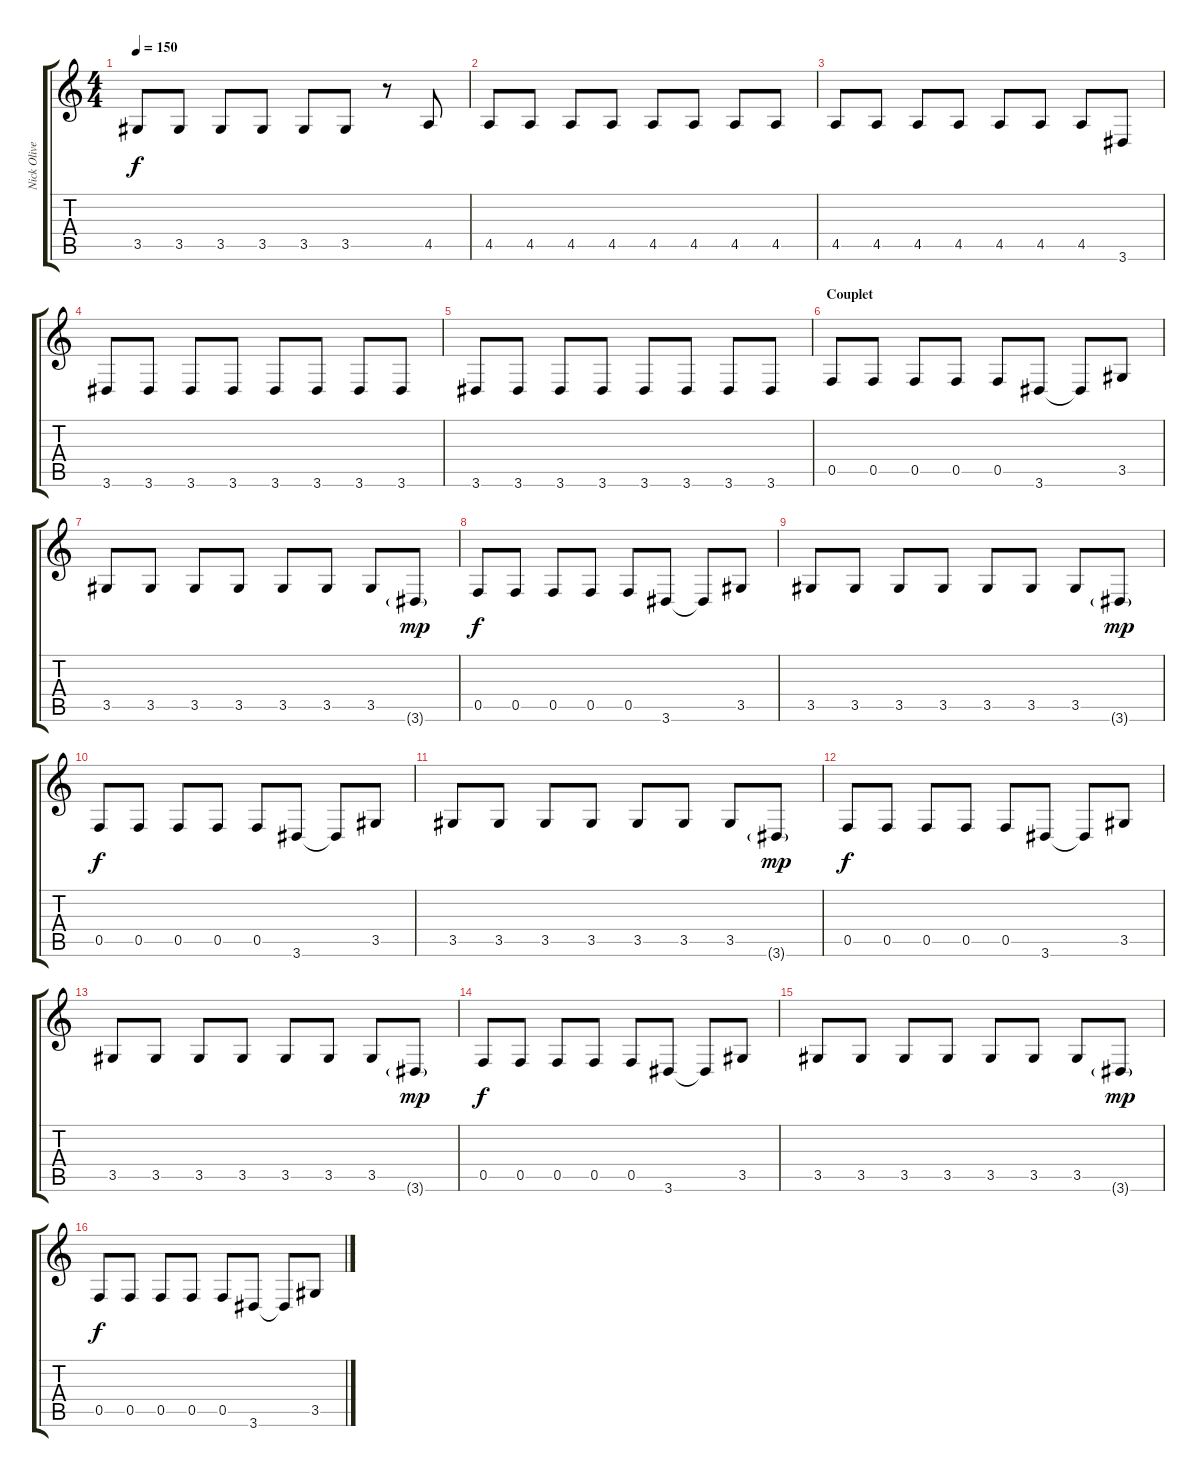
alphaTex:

\track ("Nick Oliveri" "Nick Olive") {instrument electricbassfinger}
\staff {score tabs}
\tuning (C4 G3 Eb3 Bb2 F2 C2) {hide}
\ts (4 4)
\tempo 150
\clef g2
\ks c
3.5.8{dy f} 3.5.8 3.5.8 3.5.8 3.5.8 3.5.8 r.8 4.5.8 |
4.5.8 4.5.8 4.5.8 4.5.8 4.5.8 4.5.8 4.5.8 4.5.8 |
4.5.8 4.5.8 4.5.8 4.5.8 4.5.8 4.5.8 4.5.8 3.6.8 |
3.6.8 3.6.8 3.6.8 3.6.8 3.6.8 3.6.8 3.6.8 3.6.8 |
3.6.8 3.6.8 3.6.8 3.6.8 3.6.8 3.6.8 3.6.8 3.6.8 |
\section ("" "Couplet")
0.5.8 0.5.8 0.5.8 0.5.8 0.5.8 3.6.8 3.6{t}.8 3.5.8 |
3.5.8 3.5.8 3.5.8 3.5.8 3.5.8 3.5.8 3.5.8 3.6{g}.8{dy mp} |
0.5.8{dy f} 0.5.8 0.5.8 0.5.8 0.5.8 3.6.8 3.6{t}.8 3.5.8 |
3.5.8 3.5.8 3.5.8 3.5.8 3.5.8 3.5.8 3.5.8 3.6{g}.8{dy mp} |
0.5.8{dy f} 0.5.8 0.5.8 0.5.8 0.5.8 3.6.8 3.6{t}.8 3.5.8 |
3.5.8 3.5.8 3.5.8 3.5.8 3.5.8 3.5.8 3.5.8 3.6{g}.8{dy mp} |
0.5.8{dy f} 0.5.8 0.5.8 0.5.8 0.5.8 3.6.8 3.6{t}.8 3.5.8 |
3.5.8 3.5.8 3.5.8 3.5.8 3.5.8 3.5.8 3.5.8 3.6{g}.8{dy mp} |
0.5.8{dy f} 0.5.8 0.5.8 0.5.8 0.5.8 3.6.8 3.6{t}.8 3.5.8 |
3.5.8 3.5.8 3.5.8 3.5.8 3.5.8 3.5.8 3.5.8 3.6{g}.8{dy mp} |
0.5.8{dy f} 0.5.8 0.5.8 0.5.8 0.5.8 3.6.8 3.6{t}.8 3.5.8
